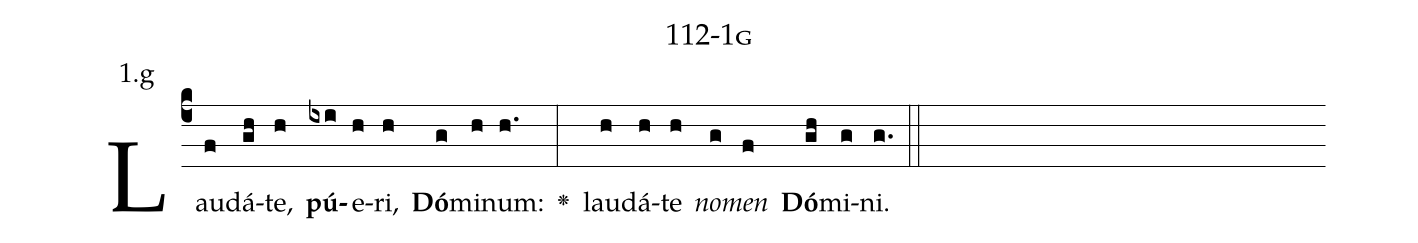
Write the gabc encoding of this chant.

name: 112-1g;
annotation: 1.g;
%%
(c4)Lau(f)dá(gh)te,(h) <b>pú</b>(ixi)e(h)ri,(h) <b>Dó</b>(g)mi(h)num:(h.) <v>\greheightstar</v>(:) lau(h)dá(h)te(h) <i>no</i>(g)<i>men</i>(f) <b>Dó</b>(gh)mi(g)ni.(g.) (::)


%E(h) u(h) o(g) u(f) a(gh) e.(g.) (::)
